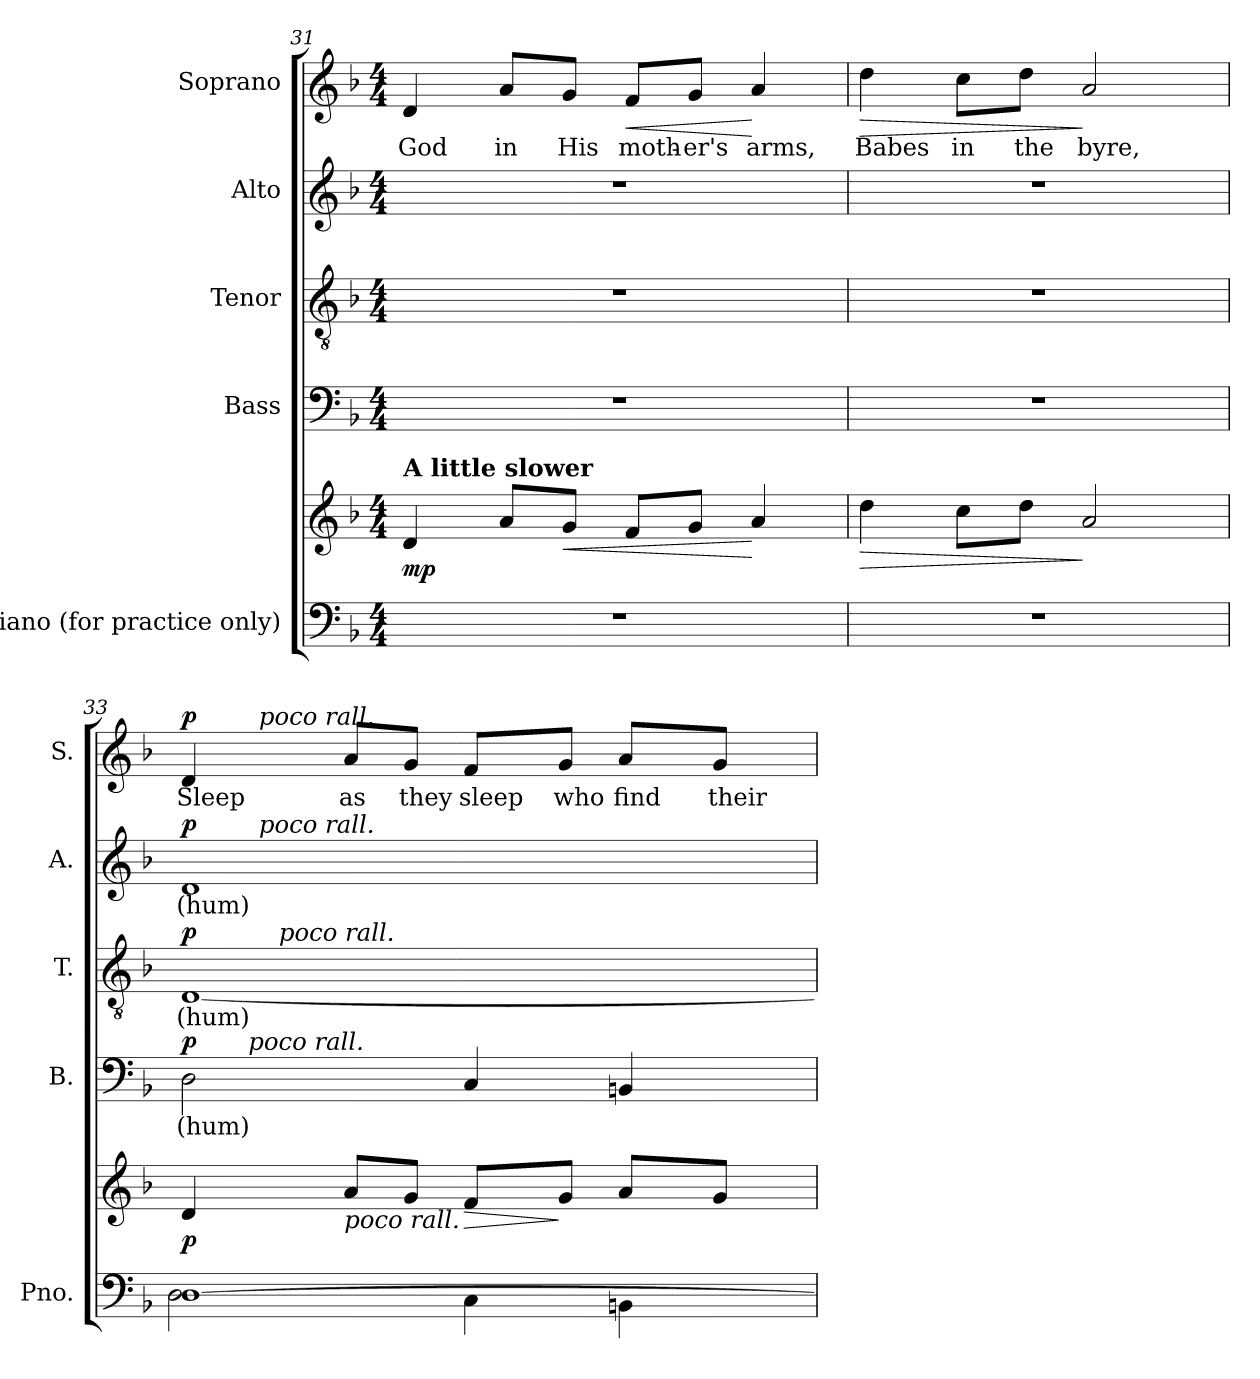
**kern	**kern	**dynam	**kern	**text	**dynam	**kern	**text	**dynam	**kern	**text	**dynam	**kern	**text	**dynam
*part5	*part5	*part5	*part4	*part4	*part4	*part3	*part3	*part3	*part2	*part2	*part2	*part1	*part1	*part1
*staff6	*staff5	*staff5/6	*staff4	*staff4	*staff4	*staff3	*staff3	*staff3	*staff2	*staff2	*staff2	*staff1	*staff1	*staff1
*I"Piano (for  practice  only)	*	*	*I"Bass	*	*	*I"Tenor	*	*	*I"Alto	*	*	*I"Soprano	*	*
*I'Pno.	*	*	*I'B.	*	*	*I'T.	*	*	*I'A.	*	*	*I'S.	*	*
*clefF4	*clefG2	*	*clefF4	*	*	*clefGv2	*	*	*clefG2	*	*	*clefG2	*	*
*	*	*	*	*	*	*ITrd7c12	*	*	*	*	*	*	*	*
*k[b-]	*k[b-]	*	*k[b-]	*	*	*k[b-]	*	*	*k[b-]	*	*	*k[b-]	*	*
*F:	*F:	*	*F:	*	*	*F:	*	*	*F:	*	*	*F:	*	*
*M4/4	*M4/4	*	*M4/4	*	*	*M4/4	*	*	*M4/4	*	*	*M4/4	*	*
=31	=31	=31	=31	=31	=31	=31	=31	=31	=31	=31	=31	=31	=31	=31
!	!LO:TX:a:B:t=A little slower	!	!	!	!	!	!	!	!	!	!	!	!	!
!	!	!	!	!	!	!	!	!	!	!	!	!	!LO:LY:b:color=#000000	!
1r	4di/	mp	1r	.	.	1r	.	.	1r	.	.	4di/	God	.
!	!	!	!	!	!	!	!	!	!	!	!	!	!LO:LY:b:color=#000000	!
.	8ai/L	.	.	.	.	.	.	.	.	.	.	8ai/L	in	.
!	!	!LO:HP:b	!	!	!	!	!	!	!	!	!	!	!	!
!	!	!	!	!	!	!	!	!	!	!	!	!	!LO:LY:b:color=#000000	!
.	8gi/J	<	.	.	.	.	.	.	.	.	.	8gi/J	His	.
!	!	!	!	!	!	!	!	!	!	!	!	!	!LO:LY:b:color=#000000	!LO:HP:b
.	8fi/L	.	.	.	.	.	.	.	.	.	.	8fi/L	moth-	<
!	!	!	!	!	!	!	!	!	!	!	!	!	!LO:LY:b:color=#000000	!
.	8gi/J	.	.	.	.	.	.	.	.	.	.	8gi/J	-er's	.
!	!	!	!	!	!	!	!	!	!	!	!	!	!LO:LY:b:color=#000000	!
.	4ai/	[	.	.	.	.	.	.	.	.	.	4ai/	arms,	[
=32	=32	=32	=32	=32	=32	=32	=32	=32	=32	=32	=32	=32	=32	=32
!	!	!LO:HP:b	!	!	!	!	!	!	!	!	!	!	!	!
!	!	!	!	!	!	!	!	!	!	!	!	!	!LO:LY:b:color=#000000	!LO:HP:b
1r	4ddi\	>	1r	.	.	1r	.	.	1r	.	.	4ddi\	Babes	>
!	!	!	!	!	!	!	!	!	!	!	!	!	!LO:LY:b:color=#000000	!
.	8cci\L	.	.	.	.	.	.	.	.	.	.	8cci\L	in	.
!	!	!	!	!	!	!	!	!	!	!	!	!	!LO:LY:b:color=#000000	!
.	8ddi\J	.	.	.	.	.	.	.	.	.	.	8ddi\J	the	.
!	!	!	!	!	!	!	!	!	!	!	!	!	!LO:LY:b:color=#000000	!
.	2ai/	]	.	.	.	.	.	.	.	.	.	2ai/	byre,	]
!!LO:LB:g=z
=33	=33	=33	=33	=33	=33	=33	=33	=33	=33	=33	=33	=33	=33	=33
*^	*	*	*	*	*	*	*	*	*	*	*	*	*	*
!	!	!	!	!	!LO:LY:b:color=#000000	!	!	!	!	!	!	!	!	!	!
!	!	!	!	!	!	!	!	!LO:LY:b:color=#000000	!	!	!	!	!	!	!
!	!	!	!	!	!	!	!	!	!	!	!LO:LY:b:color=#000000	!	!	!	!
!	!	!	!	!	!	!	!	!	!	!	!	!	!	!LO:LY:b:color=#000000	!
*	*	*	*	*^	*	*	*^	*	*	*^	*	*	*^	*	*
[>1Di	2Di\	4di/	p	2Di\	16ryy	(hum)	p	[<1DDi	16..ryy	(hum)	p	1di	16ryy	(hum)	p	4di/	16ryy	Sleep	p
.	.	.	.	.	64ryy	.	.	.	.	.	.	.	64..ryy	.	.	.	64..ryy	.	.
.	.	.	.	.	256ryy	.	.	.	.	.	.	.	.	.	.	.	.	.	.
.	.	.	.	.	1024ryy	.	.	.	.	.	.	.	.	.	.	.	.	.	.
!	!	!	!	!	!LO:TX:a:i:t=poco rall.	!	!	!	!	!	!	!	!	!	!	!	!	!	!
.	.	.	.	.	2ryy	.	.	.	.	.	.	.	.	.	.	.	.	.	.
!	!	!	!	!	!	!	!	!	!	!	!	!	!	!	!	!	!LO:TX:a:i:t=poco rall.	!	!
!	!	!	!	!	!	!	!	!	!	!	!	!	!LO:TX:a:i:t=poco rall.	!	!	!	!	!	!
.	.	.	.	.	.	.	.	.	.	.	.	.	2ryy	.	.	.	2ryy	.	.
!	!	!	!	!	!	!	!	!	!LO:TX:a:i:t=poco rall.	!	!	!	!	!	!	!	!	!	!
.	.	.	.	.	.	.	.	.	2ryy	.	.	.	.	.	.	.	.	.	.
!	!	!LO:TX:b:i:t=poco rall.	!	!	!	!	!	!	!	!	!	!	!	!	!	!	!	!	!
!	!	!	!	!	!	!	!	!	!	!	!	!	!	!	!	!	!	!LO:LY:b:color=#000000	!
.	.	8ai/L	.	.	.	.	.	.	.	.	.	.	.	.	.	8ai/L	.	as	.
!	!	!	!	!	!	!	!	!	!	!	!	!	!	!	!	!	!	!LO:LY:b:color=#000000	!
.	.	8gi/J	.	.	.	.	.	.	.	.	.	.	.	.	.	8gi/J	.	they	.
!	!	!	!LO:HP:b	!	!	!	!	!	!	!	!	!	!	!	!	!	!	!	!
!	!	!	!	!	!	!	!	!	!	!	!	!	!	!	!	!	!	!LO:LY:b:color=#000000	!
.	4Ci\	8fi/L	>	4Ci/	.	.	.	.	.	.	.	.	.	.	.	8fi/L	.	sleep	.
.	.	.	.	.	4ryy	.	.	.	.	.	.	.	.	.	.	.	.	.	.
.	.	.	.	.	.	.	.	.	.	.	.	.	4ryy	.	.	.	4ryy	.	.
.	.	.	.	.	.	.	.	.	4ryy	.	.	.	.	.	.	.	.	.	.
!	!	!	!	!	!	!	!	!	!	!	!	!	!	!	!	!	!	!LO:LY:b:color=#000000	!
.	.	8gi/J	]	.	.	.	.	.	.	.	.	.	.	.	.	8gi/J	.	who	.
!	!	!	!	!	!	!	!	!	!	!	!	!	!	!	!	!	!	!LO:LY:b:color=#000000	!
.	4BBni\	8ai/L	.	4BBni/	.	.	.	.	.	.	.	.	.	.	.	8ai/L	.	find	.
.	.	.	.	.	8ryy	.	.	.	.	.	.	.	.	.	.	.	.	.	.
.	.	.	.	.	.	.	.	.	.	.	.	.	8ryy	.	.	.	8ryy	.	.
.	.	.	.	.	.	.	.	.	8ryy	.	.	.	.	.	.	.	.	.	.
!	!	!	!	!	!	!	!	!	!	!	!	!	!	!	!	!	!	!LO:LY:b:color=#000000	!
.	.	8gi/J	.	.	.	.	.	.	.	.	.	.	.	.	.	8gi/J	.	their	.
.	.	.	.	.	32ryy	.	.	.	.	.	.	.	.	.	.	.	.	.	.
.	.	.	.	.	.	.	.	.	.	.	.	.	32ryy	.	.	.	32ryy	.	.
.	.	.	.	.	.	.	.	.	64ryy	.	.	.	.	.	.	.	.	.	.
.	.	.	.	.	128ryy	.	.	.	.	.	.	.	.	.	.	.	.	.	.
.	.	.	.	.	.	.	.	.	.	.	.	.	256ryy	.	.	.	256ryy	.	.
.	.	.	.	.	512.ryy	.	.	.	.	.	.	.	.	.	.	.	.	.	.
*	*	*	*	*v	*v	*	*	*	*	*	*	*v	*v	*	*	*v	*v	*	*
*v	*v	*	*	*	*	*	*v	*v	*	*	*	*	*	*	*	*
=	=	=	=	=	=	=	=	=	=	=	=	=	=	=
*-	*-	*-	*-	*-	*-	*-	*-	*-	*-	*-	*-	*-	*-	*-
